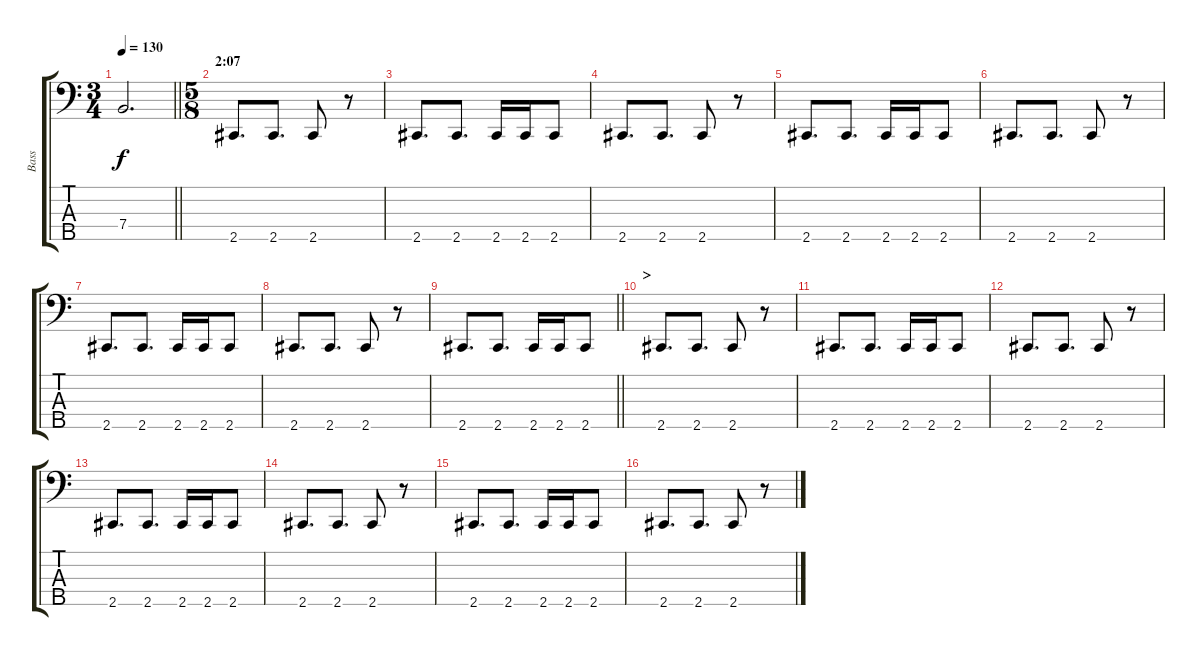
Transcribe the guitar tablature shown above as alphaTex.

\track ("Bass" "Bass") {instrument electricbassfinger}
\staff {score tabs}
\tuning (G2 D2 A1 E1 B0) {hide}
\ts (3 4)
\tempo 130
\clef f4
\barLineRight lightlight
\ks c
7.4{t}.2{d dy f} |
\ts (5 8)
\section ("" "2:07")
2.5.8{d} 2.5.8{d} 2.5.8 r.8 |
2.5.8{d} 2.5.8{d} 2.5.16 2.5.16 2.5.8 |
2.5.8{d} 2.5.8{d} 2.5.8 r.8 |
2.5.8{d} 2.5.8{d} 2.5.16 2.5.16 2.5.8 |
2.5.8{d} 2.5.8{d} 2.5.8 r.8 |
2.5.8{d} 2.5.8{d} 2.5.16 2.5.16 2.5.8 |
2.5.8{d} 2.5.8{d} 2.5.8 r.8 |
\barLineRight lightlight
2.5.8{d} 2.5.8{d} 2.5.16 2.5.16 2.5.8 |
\section ("" ">")
2.5.8{d} 2.5.8{d} 2.5.8 r.8 |
2.5.8{d} 2.5.8{d} 2.5.16 2.5.16 2.5.8 |
2.5.8{d} 2.5.8{d} 2.5.8 r.8 |
2.5.8{d} 2.5.8{d} 2.5.16 2.5.16 2.5.8 |
2.5.8{d} 2.5.8{d} 2.5.8 r.8 |
2.5.8{d} 2.5.8{d} 2.5.16 2.5.16 2.5.8 |
2.5.8{d} 2.5.8{d} 2.5.8 r.8
